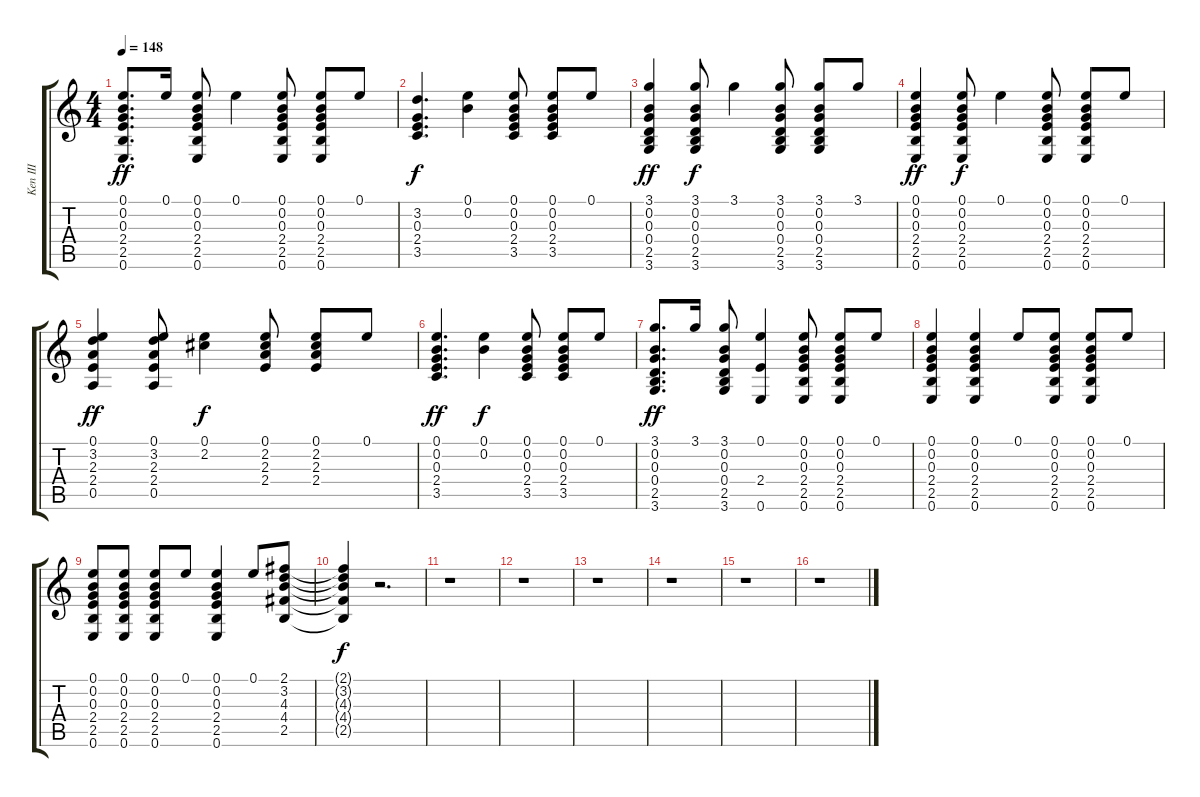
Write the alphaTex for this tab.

\track ("Ken III" "Ken III") {instrument acousticguitarsteel}
\staff {score tabs}
\tuning (E4 B3 G3 D3 A2 E2) {hide}
\ts (4 4)
\tempo 148
\clef g2
\ks c
(0.1 0.2 0.3 2.4 2.5 0.6).8{d dy ff} 0.1.16 (0.1 0.2 0.3 2.4 2.5 0.6).8 0.1.4 (0.1 0.2 0.3 2.4 2.5 0.6).8 (0.1 0.2 0.3 2.4 2.5 0.6).8 0.1.8 |
(3.2 0.3 2.4 3.5).4{d dy f} (0.1 0.2).4 (0.1 0.2 0.3 2.4 3.5).8 (0.1 0.2 0.3 2.4 3.5).8 0.1.8 |
(3.1 0.2 0.3 0.4 2.5 3.6).4{dy ff} (3.1 0.2 0.3 0.4 2.5 3.6).8{dy f} 3.1.4 (3.1 0.2 0.3 0.4 2.5 3.6).8 (3.1 0.2 0.3 0.4 2.5 3.6).8 3.1.8 |
(0.1 0.2 0.3 2.4 2.5 0.6).4{dy ff} (0.1 0.2 0.3 2.4 2.5 0.6).8{dy f} 0.1.4 (0.1 0.2 0.3 2.4 2.5 0.6).8 (0.1 0.2 0.3 2.4 2.5 0.6).8 0.1.8 |
(0.1 3.2 2.3 2.4 0.5).4{dy ff} (0.1 3.2 2.3 2.4 0.5).8 (0.1 2.2).4{dy f} (0.1 2.2 2.3 2.4).8 (0.1 2.2 2.3 2.4).8 0.1.8 |
(0.1 0.2 0.3 2.4 3.5).4{d dy ff} (0.1 0.2).4{dy f} (0.1 0.2 0.3 2.4 3.5).8 (0.1 0.2 0.3 2.4 3.5).8 0.1.8 |
(3.1 0.2 0.3 0.4 2.5 3.6).8{d dy ff} 3.1.16 (3.1 0.2 0.3 0.4 2.5 3.6).8 (0.1 2.4 0.6).4 (0.1 0.2 0.3 2.4 2.5 0.6).8 (0.1 0.2 0.3 2.4 2.5 0.6).8 0.1.8 |
(0.1 0.2 0.3 2.4 2.5 0.6).4 (0.1 0.2 0.3 2.4 2.5 0.6).4 0.1.8 (0.1 0.2 0.3 2.4 2.5 0.6).8 (0.1 0.2 0.3 2.4 2.5 0.6).8 0.1.8 |
(0.1 0.2 0.3 2.4 2.5 0.6).8 (0.1 0.2 0.3 2.4 2.5 0.6).8 (0.1 0.2 0.3 2.4 2.5 0.6).8 0.1.8 (0.1 0.2 0.3 2.4 2.5 0.6).4 0.1.8 (2.1 3.2 4.3 4.4 2.5).8 |
(2.1{t} 3.2{t} 4.3{t} 4.4{t} 2.5{t}).4{dy f} r.2{d} |
r.1 |
r.1 |
r.1 |
r.1 |
r.1 |
r.1
